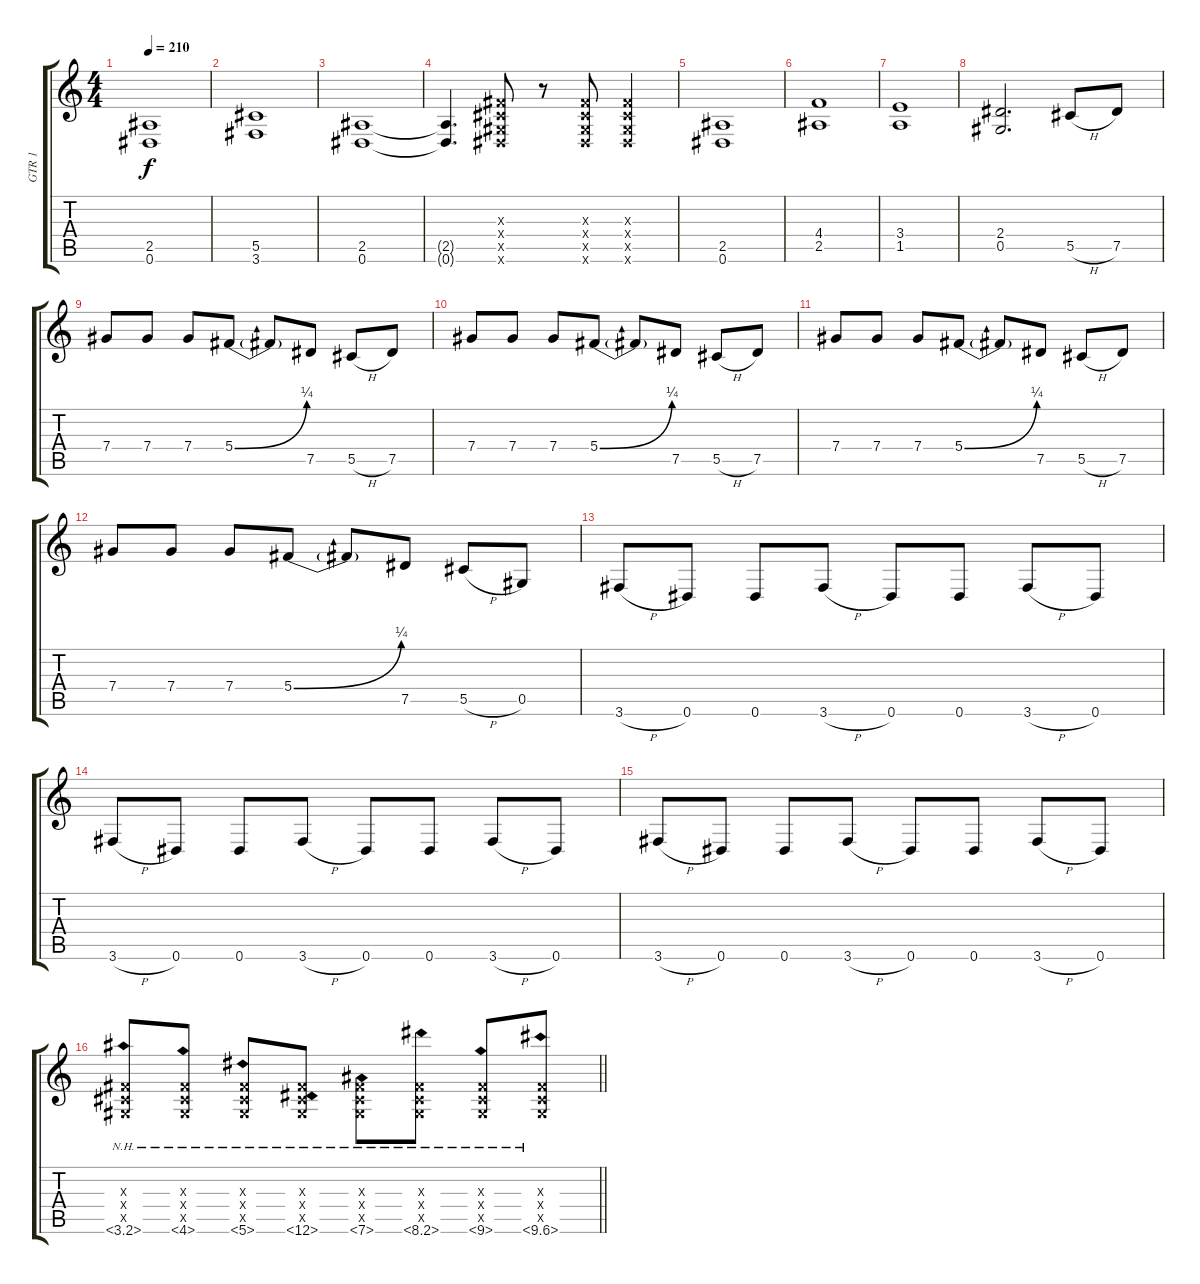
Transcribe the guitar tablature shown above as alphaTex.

\track ("GTR 1" "GTR 1") {instrument distortionguitar}
\staff {score tabs}
\tuning (Eb4 Bb3 Gb3 Db3 Ab2 Eb2) {hide}
\ts (4 4)
\tempo 210
\clef g2
\ks c
(2.5 0.6).1{dy f} |
(5.5 3.6).1 |
(2.5 0.6).1 |
(2.5{t} 0.6{t}).4{d} (0.3{x} 0.4{x} 0.5{x} 0.6{x}).8 r.8 (0.3{x} 0.4{x} 0.5{x} 0.6{x}).8 (0.3{x} 0.4{x} 0.5{x} 0.6{x}).4 |
(2.5 0.6).1 |
(4.4 2.5).1 |
(3.4 1.5).1 |
(2.4 0.5).2{d} 5.5{h}.8 7.5.8 |
7.4.8 7.4.8 7.4.8 5.4{be (bend 0 0 60 1)}.8 5.4{t}.8 7.5.8 5.5{h}.8 7.5.8 |
7.4.8 7.4.8 7.4.8 5.4{be (bend 0 0 60 1)}.8 5.4{t}.8 7.5.8 5.5{h}.8 7.5.8 |
7.4.8 7.4.8 7.4.8 5.4{be (bend 0 0 60 1)}.8 5.4{t}.8 7.5.8 5.5{h}.8 7.5.8 |
7.4.8 7.4.8 7.4.8 5.4{be (bend 0 0 60 1)}.8 5.4{t}.8 7.5.8 5.5{h}.8 0.5.8 |
3.6{h}.8 0.6.8 0.6.8 3.6{h}.8 0.6.8 0.6.8 3.6{h}.8 0.6.8 |
3.6{h}.8 0.6.8 0.6.8 3.6{h}.8 0.6.8 0.6.8 3.6{h}.8 0.6.8 |
3.6{h}.8 0.6.8 0.6.8 3.6{h}.8 0.6.8 0.6.8 3.6{h}.8 0.6.8 |
\barLineRight lightlight
(0.3{x} 0.4{x} 0.5{x} 3.6{nh}).8 (0.3{x} 0.4{x} 0.5{x} 4.6{nh}).8 (0.3{x} 0.4{x} 0.5{x} 5.6{nh}).8 (0.3{x} 0.4{x} 0.5{x} 6.6{nh}).8 (0.3{x} 0.4{x} 0.5{x} 7.6{nh}).8 (0.3{x} 0.4{x} 0.5{x} 8.6{nh}).8 (0.3{x} 0.4{x} 0.5{x} 9.6{nh}).8 (0.3{x} 0.4{x} 0.5{x} 10.6{nh}).8
